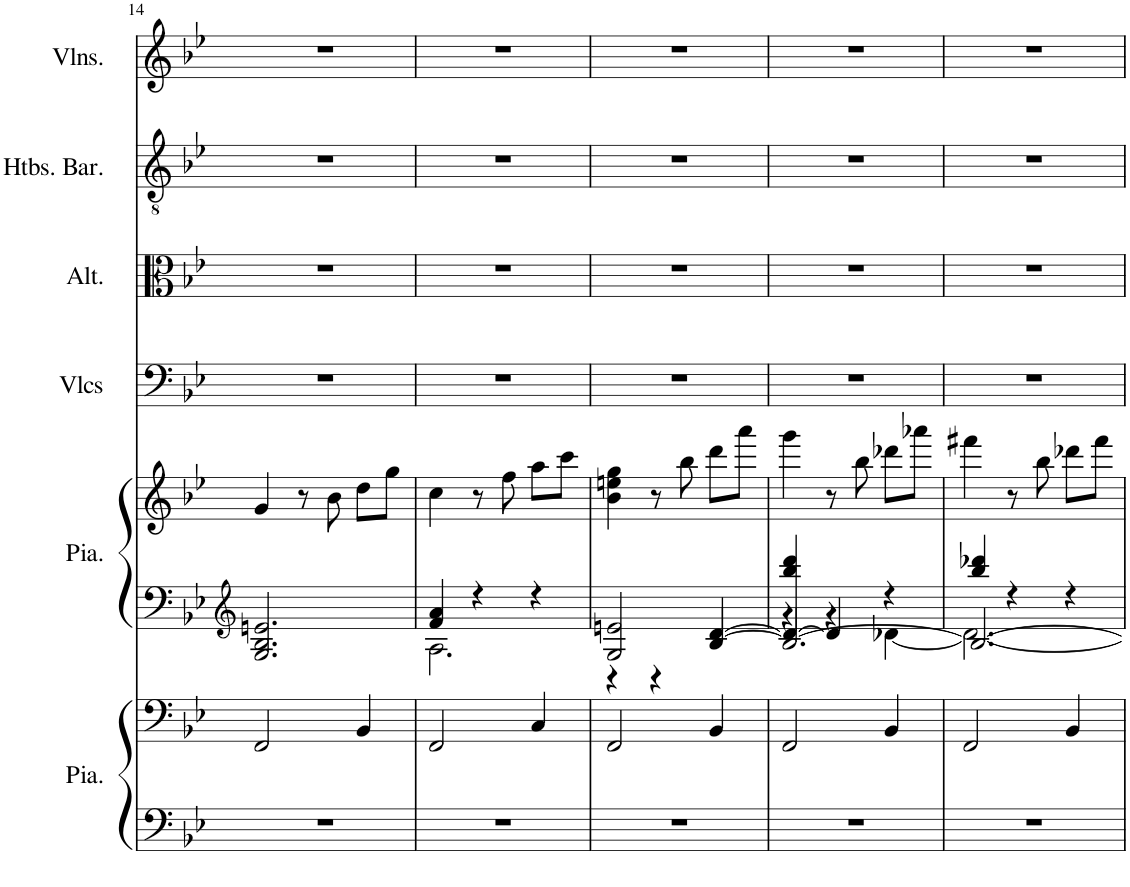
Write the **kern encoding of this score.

**kern	**kern	**kern	**kern	**kern	**kern	**kern	**kern
*part6	*part6	*part5	*part5	*part4	*part3	*part2	*part1
*staff8	*staff7	*staff6	*staff5	*staff4	*staff3	*staff2	*staff1
*I"Piano, Pedals	*	*I"Piano, Organ	*	*I"Violoncelles, Bass	*I"Altos, Tenor	*I"Hautbois Baryton, Alto	*I"Violons, Soprano
*I'Pia.	*	*I'Pia.	*	*I'Vlcs	*I'Alt.	*I'Htbs. Bar.	*I'Vlns.
!!LO:PB:g=z
*clefF4	*clefF4	*clefG2	*clefG2	*clefF4	*clefC3	*clefGv2	*clefG2
*k[b-e-]	*k[b-e-]	*k[b-e-]	*k[b-e-]	*k[b-e-]	*k[b-e-]	*k[b-e-]	*k[b-e-]
*M3/4	*M3/4	*M3/4	*M3/4	*M3/4	*M3/4	*M3/4	*M3/4
=14	=14	=14	=14	=14	=14	=14	=14
2.r	2FF/	2.G/ 2.B-/ 2.en/	4g/	2.r	2.r	2.r	2.r
.	.	.	8r	.	.	.	.
.	.	.	8b-\	.	.	.	.
.	4BB-/	.	8dd\L	.	.	.	.
.	.	.	8gg\J	.	.	.	.
=15	=15	=15	=15	=15	=15	=15	=15
*	*	*^	*	*	*	*	*
2.r	2FF/	4f/ 4a/	2.A\	4cc\	2.r	2.r	2.r	2.r
.	.	4r	.	8r	.	.	.	.
.	.	.	.	8ff\	.	.	.	.
.	4C/	4r	.	8aa\L	.	.	.	.
.	.	.	.	8ccc\J	.	.	.	.
=16	=16	=16	=16	=16	=16	=16	=16	=16
2.r	2FF/	2G/ 2en/	4r	4b-\ 4een\ 4gg\	2.r	2.r	2.r	2.r
.	.	.	4r	8r	.	.	.	.
.	.	.	.	8bb-\	.	.	.	.
.	4BB-/	[4d/	[4B-/	8ddd\L	.	.	.	.
.	.	.	.	8aaa\J	.	.	.	.
=17	=17	=17	=17	=17	=17	=17	=17	=17
*	*	*	*^	*	*	*	*	*
2.r	2FF/	4d/_ 4bb-/ 4ddd/	4r	2.B-/_	4ggg\	2.r	2.r	2.r	2.r
.	.	4d/]	4r	.	8r	.	.	.	.
.	.	.	.	.	8bb-\	.	.	.	.
.	4BB-/	4r	[4d-X\	.	8ddd-X\L	.	.	.	.
.	.	.	.	.	8aaa-X\J	.	.	.	.
=18	=18	=18	=18	=18	=18	=18	=18	=18	=18
2.r	2FF/	4bb-/ 4ddd-X/	2.d-\_	2.B-/_	4fff#X\	2.r	2.r	2.r	2.r
.	.	4r	.	.	8r	.	.	.	.
.	.	.	.	.	8bb-\	.	.	.	.
.	4BB-/	4r	.	.	8ddd-X\L	.	.	.	.
.	.	.	.	.	8fff#\J	.	.	.	.
*	*	*v	*v	*v	*	*	*	*	*
=	=	=	=	=	=	=	=
*-	*-	*-	*-	*-	*-	*-	*-
